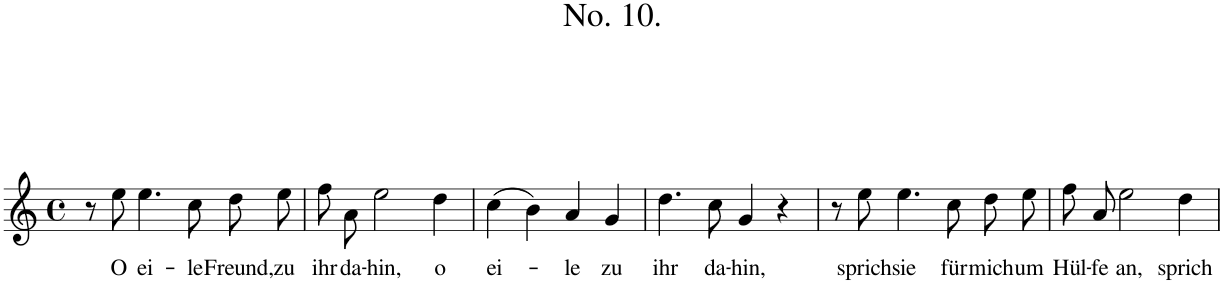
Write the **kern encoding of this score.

**kern	**text
*part1	*part1
*staff1	*staff1
*I"Piano	*
*I'Pno.	*
*clefG2	*
*k[]	*
*M4/4	*
*met(c)	*
=1	=1
8r	.
!	!LO:LY:b
8ee\	O
!	!LO:LY:b
4.ee\	ei-
!	!LO:LY:b
8cc\	-le
!	!LO:LY:b
8dd\L	Freund,
!	!LO:LY:b
8ee\J	zu
=2	=2
!	!LO:LY:b
8ff\L	ihr
!	!LO:LY:b
8a\J	da-
!	!LO:LY:b
2ee\	-hin,
!	!LO:LY:b
4dd\	o
=3	=3
!	!LO:LY:b
(4cc\	ei-
4b\)	.
!	!LO:LY:b
4a/	-le
!	!LO:LY:b
4g/	zu
=4	=4
!	!LO:LY:b
4.dd\	ihr
!	!LO:LY:b
8cc\	da-
!	!LO:LY:b
4g/	-hin,
4r	.
=5	=5
8r	.
!	!LO:LY:b
8ee\	sprich
!	!LO:LY:b
4.ee\	sie
!	!LO:LY:b
8cc\	für
!	!LO:LY:b
8dd\L	mich
!	!LO:LY:b
8ee\J	um
=6	=6
!	!LO:LY:b
8ff\L	Hül-
!	!LO:LY:b
8a\J	-fe
!	!LO:LY:b
2ee\	an,
!	!LO:LY:b
4dd\	sprich
=	=
*-	*-
